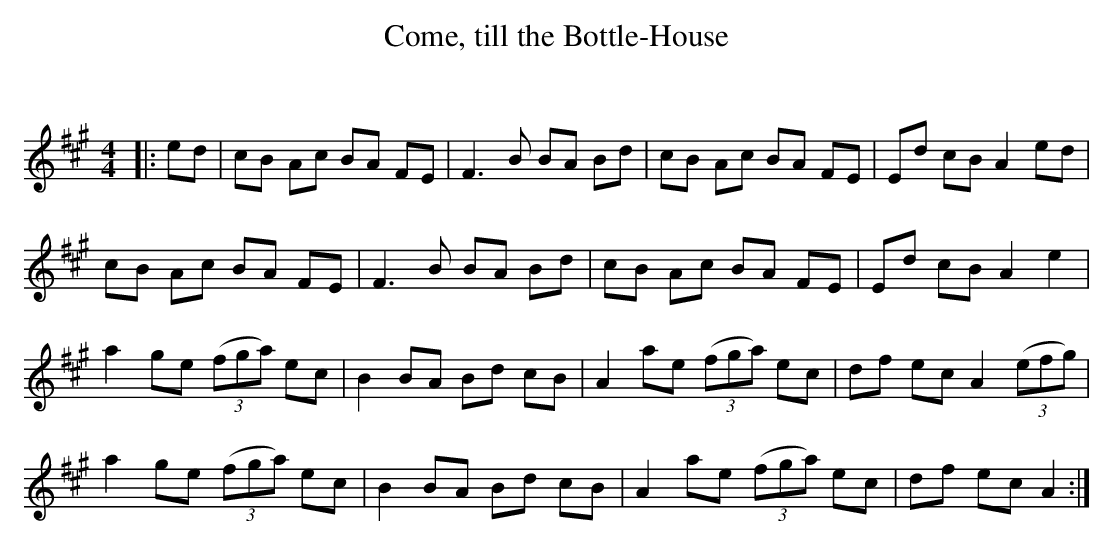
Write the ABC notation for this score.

X:1
T: Come, till the Bottle-House
C:
Q: 232
K:A
M:4/4
L:1/8
|:ed|cB Ac BA FE|F3B BA Bd|cB Ac BA FE|Ed cB A2 ed|
cB Ac BA FE|F3B BA Bd|cB Ac BA FE|Ed cB A2 e2|
a2 ge ((3fga) ec|B2 BA Bd cB|A2 ae ((3fga) ec|df ec A2 ((3efg)|
a2 ge ((3fga) ec|B2 BA Bd cB|A2 ae ((3fga) ec|df ec A2:|
